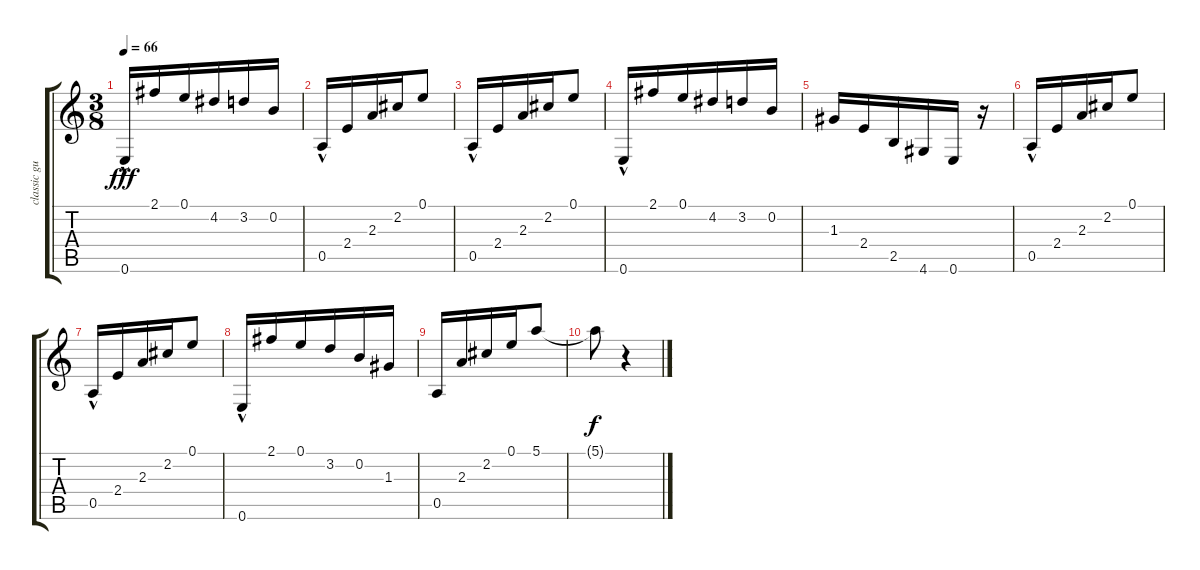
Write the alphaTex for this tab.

\track ("classic guitar" "classic gu") {instrument acousticguitarnylon}
\staff {score tabs}
\tuning (E4 B3 G3 D3 A2 E2) {hide}
\ts (3 8)
\tempo 66
\clef g2
\ks c
0.6{hac}.16{dy fff} 2.1.16 0.1.16 4.2.16 3.2.16 0.2.16 |
0.5{hac}.16 2.4.16 2.3.16 2.2.16 0.1.8 |
0.5{hac}.16 2.4.16 2.3.16 2.2.16 0.1.8 |
0.6{hac}.16 2.1.16 0.1.16 4.2.16 3.2.16 0.2.16 |
1.3.16 2.4.16 2.5.16 4.6.16 0.6.16 r.16 |
0.5{hac}.16 2.4.16 2.3.16 2.2.16 0.1.8 |
0.5{hac}.16 2.4.16 2.3.16 2.2.16 0.1.8 |
0.6{hac}.16 2.1.16 0.1.16 3.2.16 0.2.16 1.3.16 |
0.5.16 2.3.16 2.2.16 0.1.16 5.1.8 |
5.1{t}.8{dy f} r.4
